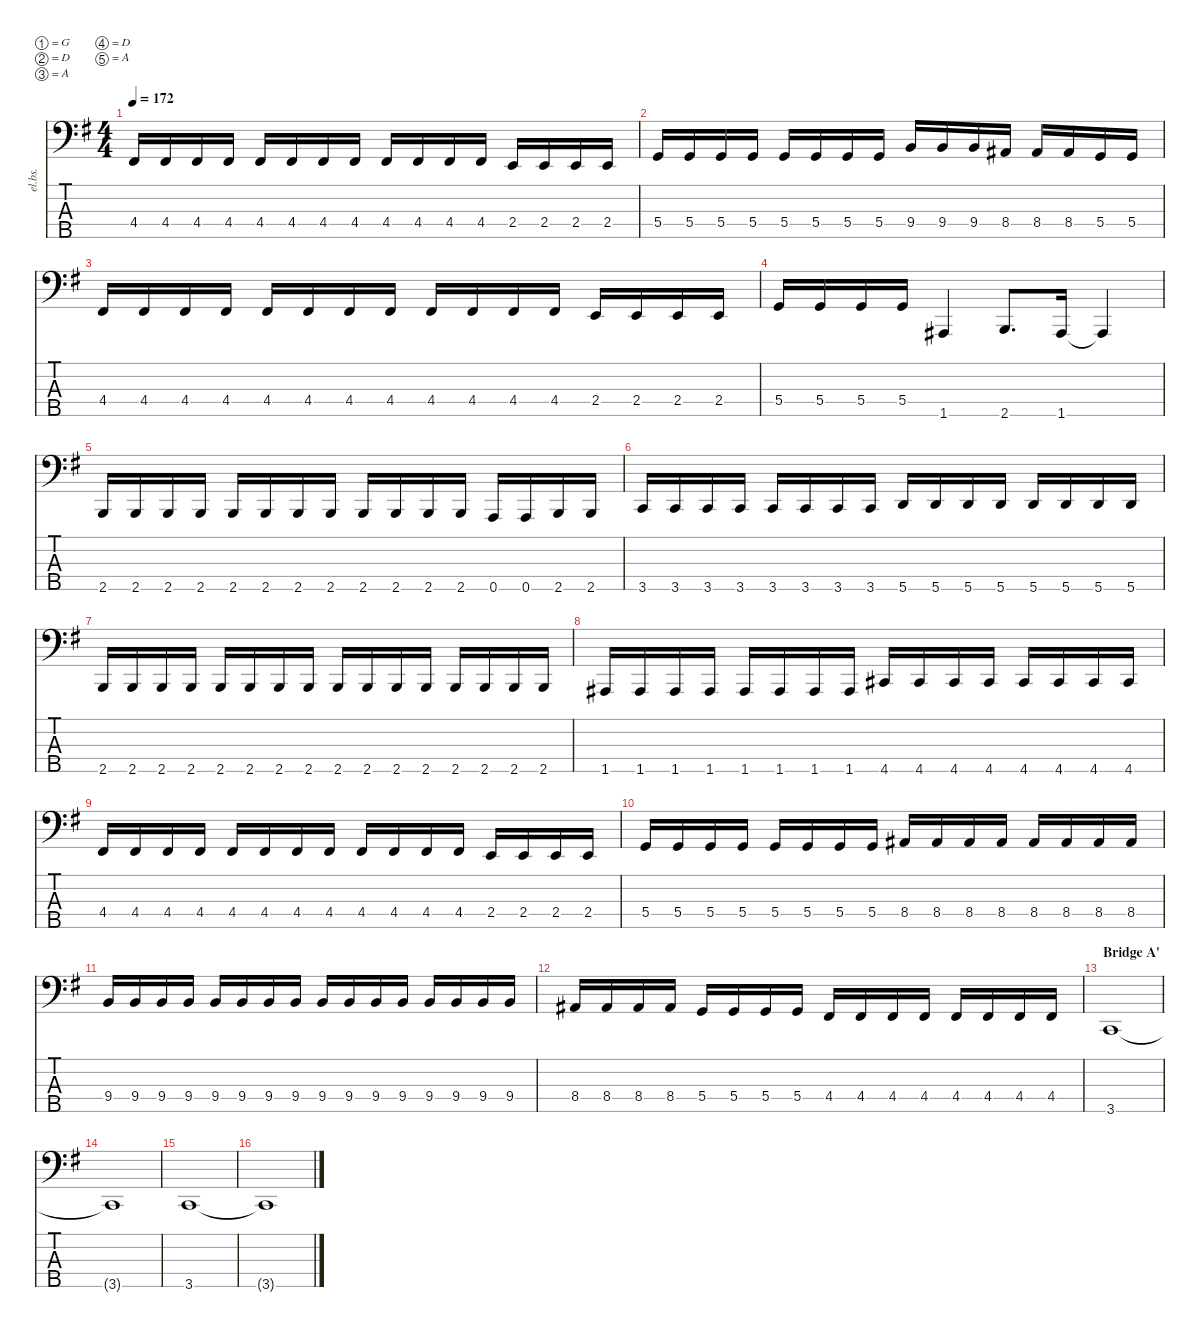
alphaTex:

\defaultSystemsLayout 4
\hideDynamics
\bracketExtendMode nobrackets
\otherSystemsTrackNameOrientation horizontal
\track ("Toshiya" "el.bs.") {instrument electricbassfinger}
\staff {score tabs}
\tuning (G2 D2 A1 D1 A0)
\ts (4 4)
\tempo 172
\clef f4
\ks eminor
4.4{acc #}.16{dy mf} 4.4{acc #}.16 4.4{acc #}.16 4.4{acc #}.16 4.4{acc #}.16 4.4{acc #}.16 4.4{acc #}.16 4.4{acc #}.16 4.4{acc #}.16 4.4{acc #}.16 4.4{acc #}.16 4.4{acc #}.16 2.4{acc forcenatural}.16 2.4{acc forcenatural}.16 2.4{acc forcenatural}.16 2.4{acc forcenatural}.16 |
5.4{acc forcenatural}.16 5.4{acc forcenatural}.16 5.4{acc forcenatural}.16 5.4{acc forcenatural}.16 5.4{acc forcenatural}.16 5.4{acc forcenatural}.16 5.4{acc forcenatural}.16 5.4{acc forcenatural}.16 9.4{acc forcenatural}.16 9.4{acc forcenatural}.16 9.4{acc forcenatural}.16 8.4{acc #}.16 8.4{acc #}.16 8.4{acc #}.16 5.4{acc forcenatural}.16 5.4{acc forcenatural}.16 |
4.4{acc #}.16 4.4{acc #}.16 4.4{acc #}.16 4.4{acc #}.16 4.4{acc #}.16 4.4{acc #}.16 4.4{acc #}.16 4.4{acc #}.16 4.4{acc #}.16 4.4{acc #}.16 4.4{acc #}.16 4.4{acc #}.16 2.4{acc forcenatural}.16 2.4{acc forcenatural}.16 2.4{acc forcenatural}.16 2.4{acc forcenatural}.16 |
5.4{acc forcenatural}.16 5.4{acc forcenatural}.16 5.4{acc forcenatural}.16 5.4{acc forcenatural}.16 1.5{acc #}.4 2.5{acc forcenatural}.8{d} 1.5{acc #}.16 1.5{t acc #}.4 |
2.5{acc forcenatural}.16 2.5{acc forcenatural}.16 2.5{acc forcenatural}.16 2.5{acc forcenatural}.16 2.5{acc forcenatural}.16 2.5{acc forcenatural}.16 2.5{acc forcenatural}.16 2.5{acc forcenatural}.16 2.5{acc forcenatural}.16 2.5{acc forcenatural}.16 2.5{acc forcenatural}.16 2.5{acc forcenatural}.16 0.5{acc forcenatural}.16 0.5{acc forcenatural}.16 2.5{acc forcenatural}.16 2.5{acc forcenatural}.16 |
3.5{acc forcenatural}.16 3.5{acc forcenatural}.16 3.5{acc forcenatural}.16 3.5{acc forcenatural}.16 3.5{acc forcenatural}.16 3.5{acc forcenatural}.16 3.5{acc forcenatural}.16 3.5{acc forcenatural}.16 5.5{acc forcenatural}.16 5.5{acc forcenatural}.16 5.5{acc forcenatural}.16 5.5{acc forcenatural}.16 5.5{acc forcenatural}.16 5.5{acc forcenatural}.16 5.5{acc forcenatural}.16 5.5{acc forcenatural}.16 |
2.5{acc forcenatural}.16 2.5{acc forcenatural}.16 2.5{acc forcenatural}.16 2.5{acc forcenatural}.16 2.5{acc forcenatural}.16 2.5{acc forcenatural}.16 2.5{acc forcenatural}.16 2.5{acc forcenatural}.16 2.5{acc forcenatural}.16 2.5{acc forcenatural}.16 2.5{acc forcenatural}.16 2.5{acc forcenatural}.16 2.5{acc forcenatural}.16 2.5{acc forcenatural}.16 2.5{acc forcenatural}.16 2.5{acc forcenatural}.16 |
1.5{acc #}.16 1.5{acc #}.16 1.5{acc #}.16 1.5{acc #}.16 1.5{acc #}.16 1.5{acc #}.16 1.5{acc #}.16 1.5{acc #}.16 4.5{acc #}.16 4.5{acc #}.16 4.5{acc #}.16 4.5{acc #}.16 4.5{acc #}.16 4.5{acc #}.16 4.5{acc #}.16 4.5{acc #}.16 |
4.4{acc #}.16 4.4{acc #}.16 4.4{acc #}.16 4.4{acc #}.16 4.4{acc #}.16 4.4{acc #}.16 4.4{acc #}.16 4.4{acc #}.16 4.4{acc #}.16 4.4{acc #}.16 4.4{acc #}.16 4.4{acc #}.16 2.4{acc forcenatural}.16 2.4{acc forcenatural}.16 2.4{acc forcenatural}.16 2.4{acc forcenatural}.16 |
5.4{acc forcenatural}.16 5.4{acc forcenatural}.16 5.4{acc forcenatural}.16 5.4{acc forcenatural}.16 5.4{acc forcenatural}.16 5.4{acc forcenatural}.16 5.4{acc forcenatural}.16 5.4{acc forcenatural}.16 8.4{acc #}.16 8.4{acc #}.16 8.4{acc #}.16 8.4{acc #}.16 8.4{acc #}.16 8.4{acc #}.16 8.4{acc #}.16 8.4{acc #}.16 |
9.4{acc forcenatural}.16 9.4{acc forcenatural}.16 9.4{acc forcenatural}.16 9.4{acc forcenatural}.16 9.4{acc forcenatural}.16 9.4{acc forcenatural}.16 9.4{acc forcenatural}.16 9.4{acc forcenatural}.16 9.4{acc forcenatural}.16 9.4{acc forcenatural}.16 9.4{acc forcenatural}.16 9.4{acc forcenatural}.16 9.4{acc forcenatural}.16 9.4{acc forcenatural}.16 9.4{acc forcenatural}.16 9.4{acc forcenatural}.16 |
8.4{acc #}.16 8.4{acc #}.16 8.4{acc #}.16 8.4{acc #}.16 5.4{acc forcenatural}.16 5.4{acc forcenatural}.16 5.4{acc forcenatural}.16 5.4{acc forcenatural}.16 4.4{acc #}.16 4.4{acc #}.16 4.4{acc #}.16 4.4{acc #}.16 4.4{acc #}.16 4.4{acc #}.16 4.4{acc #}.16 4.4{acc #}.16 |
\section ("" "Bridge A'")
3.5{acc forcenatural}.1 |
3.5{t acc forcenatural}.1 |
3.5{acc forcenatural}.1 |
3.5{t acc forcenatural}.1
